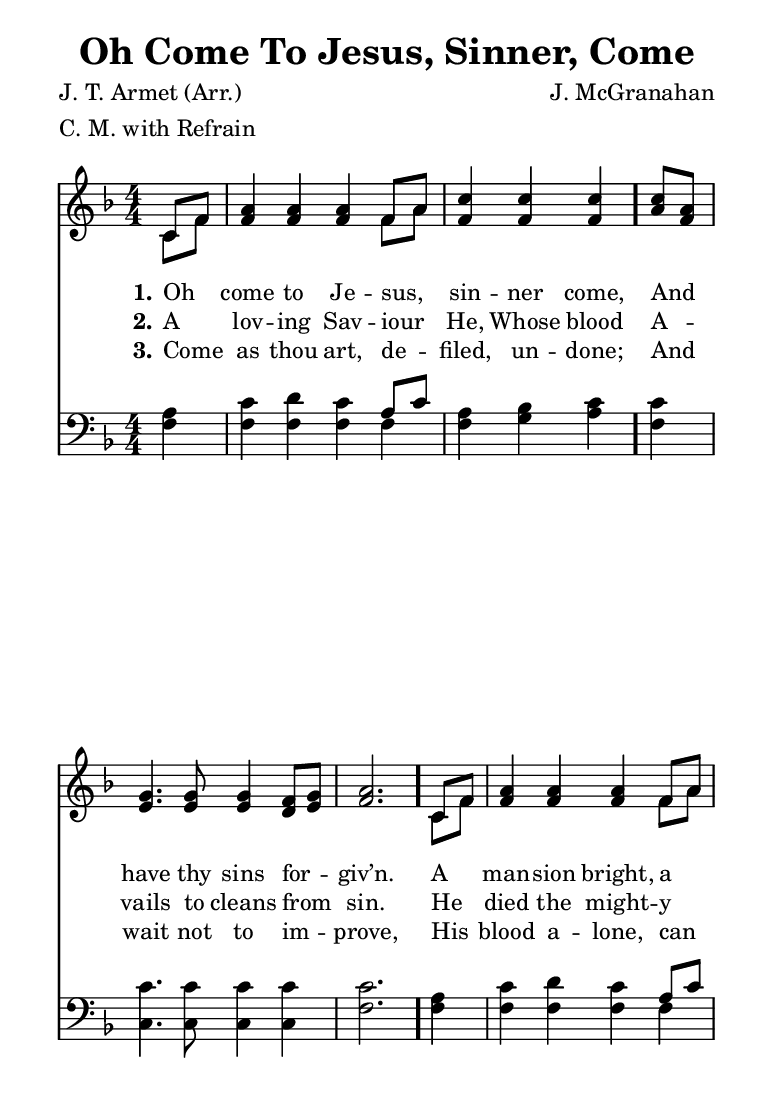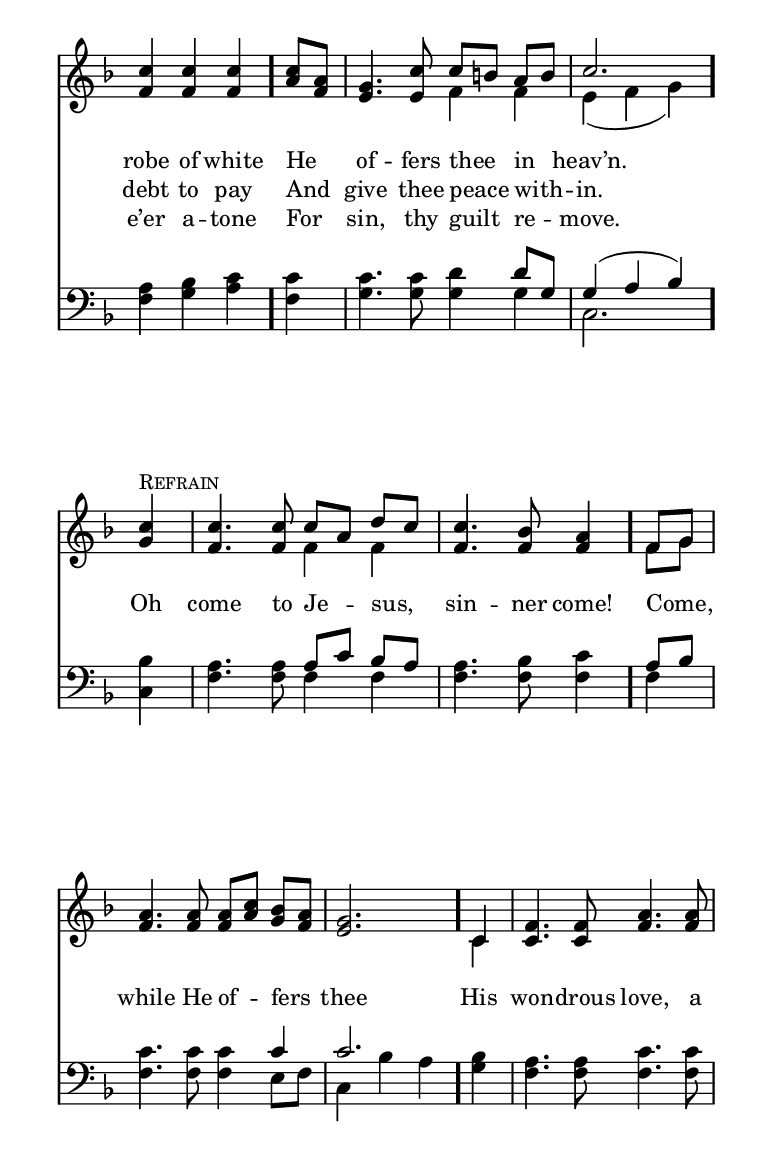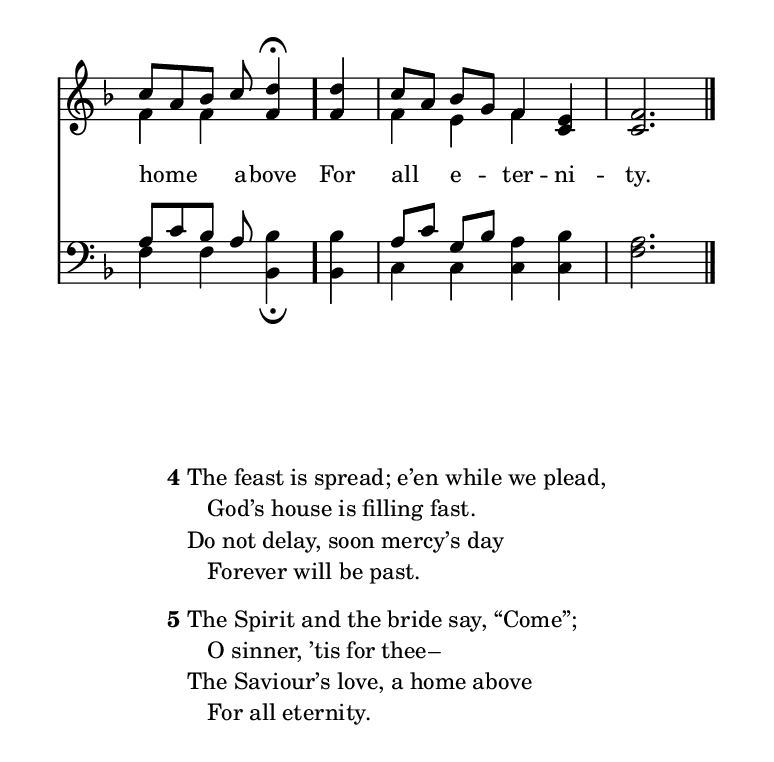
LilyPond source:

\include "common/global.ily"
\paper {
  \include "common/paper.ily"
  systems-per-page = ##f
}

\header{
  %gospel
  hymnnumber = "374"
  title = "Oh Come To Jesus, Sinner, Come"
  tunename = "None But Christ Can Satisfy"
  meter = "C. M. with Refrain"
  poet = "J. T. Armet (Arr.)"
  composer = "J. McGranahan"
  %copyright = ""
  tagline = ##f
}

% for fermata in MIDI
ta = { \tempo 4=80 }
tb = { \tempo 4=32 }

patternAA = { }

global = {
  \include "common/overrides.ily"
  \override Staff.TimeSignature.style = #'numbered
  \time 4/4
  \override Score.MetronomeMark.transparent = ##t % hide all fermata changes too
  \ta
  \key f \major
  \partial 4
  \autoBeamOff
}

notesSoprano = {
\global
\relative c' {

  c8[ f8] | a4 a4 a4 f8[ a8] | c4 c4 c4
  c8[ a8] | g4. g8 g4 f8[ g8] | a2.
  c,8[ f8] | a4 a4 a4 f8[ a8] | c4 c4 c4
  c8[ a8] | g4. c8 c8[ b!8] a8[ b8] | c2. \eogbreak

  << s^\markup { \small \caps "Refrain" }
  { c4 | c4. c8 c8[ a8] d8[ c8] | c4. bes8 a4 } >>
  f8[ g8] | a4. a8 a8[ c8] bes8[ a8] | g2.
  c,4 | f4. f8 a4. a8 | c8[ a8 bes8] c8 \tb d4 \fermata \ta
  d4 | c8[ a8] bes8[ g8] f4 e4 | f2.

  \bar "|."

}
}

notesAlto = {
\global
\relative e' {

  c8[ f8] | f4 f4 f4 f8[ a8] | f4 f4 f4
  a8[ f8] | e4. e8 e4 d8[ e8] | f2.
  c8[ f8] | f4 f4 f4 f8[ a8] | f4 f4 f4
  a8[ f8] | e4. e8 f4 f4 | e4( f4 g4)

  g4 | f4. f8 f4 f4 | f4. f8 f4
  f8[ g8] | f4. f8 f8[ a8] g8[ f8] | e2.
  c4 | c4. c8 f4. f8 | f4 f4 f4
  f4 | f4 e4 f4 c4 | c2.

}
}

notesTenor = {
\global
\relative a {

  a4 | c4 d4 c4 a8[ c8] | a4 bes4 c4
  c4 | c4. c8 c4 c4 | c2.
  a4 | c4 d4 c4 a8[ c8] | a4 bes4 c4
  c4 | c4. c8 d4 d8[ g,8] | g4( a4 bes4)

  bes4 | a4. a8 a8[ c8] bes8[ a8] | a4. bes8 c4
  a8[ bes8] | c4. c8 c4 c4 | c2.
  bes4 | a4. a8 c4. c8 | a8[ c8 bes8] a8 bes4
  bes4 | a8[ c8] g8[ bes8] a4 bes4 | a2.

}
}

notesBass = {
\global
\relative f {

  f4 | f4 f4 f4 f4 | f4 g4 a4
  f4 | c4. c8 c4 c4 | f2.
  f4 | f4 f4 f4 f4 | f4 g4 a4
  f4 | g4. g8 g4 g4 | c,2.

  c4 | f4. f8 f4 f4 | f4. f8 f4
  f4 | f4. f8 f4 e8[ f8] | c4 bes'4 a4
  g4 | f4. f8 f4. f8 | f4 f4 bes,4_\fermata
  bes4 | c4 c4 c4 c4 | f2.

}
}

Refrain = \lyricmode {

Oh come to Je -- sus, sin -- ner come! \bar "."
Come, while He of -- fers thee \bar "."
His won -- drous love, a home a -- bove \bar "."
For all e -- ter -- ni -- ty. \bar "."

}

wordsA = \lyricmode {
\set stanza = "1."

Oh come to Je -- sus, sin -- ner come, \bar "."
And have thy sins for -- giv’n. \bar "."
A man -- sion bright, a robe of white \bar "."
He of -- fers thee in heav’n. \bar "."

}

wordsB = \lyricmode {
\set stanza = "2."

A lov -- ing Sav -- iour He, Whose blood
A -- vails to cleans from sin.
He died the might -- y debt to pay
And give thee peace with -- in.

\Refrain

}

wordsC = \lyricmode {
\set stanza = "3."

Come as thou art, de -- filed, un -- done;
And wait not to im -- prove,
His blood a -- lone, can e’er a -- tone
For sin, thy guilt re -- move.

}

wordsD = \markuplist {

\line { The feast is spread; e’en while we plead, }
\line { { \hspace #2 } God’s house is filling fast. }
\line { Do not delay, soon mercy’s day }
\line { { \hspace #2 } Forever will be past. }

}

wordsE = \markuplist {

\line { The Spirit and the bride say, “Come”; }
\line { { \hspace #2 } O sinner, ’tis for thee– }
\line { The Saviour’s love, a home above }
\line { { \hspace #2 } For all eternity. }

}

\score {
  \context ChoirStaff <<
    \context Staff = upper <<
      \set Staff.autoBeaming = ##f
      \set ChoirStaff.systemStartDelimiter = #'SystemStartBar
      \set ChoirStaff.printPartCombineTexts = ##f
      \partcombine #'(2 . 9) \notesSoprano \notesAlto
      \context NullVoice = sopranos { \voiceOne << \notesSoprano >> }
      \context NullVoice = altos { \voiceTwo << \notesAlto >> }
      \context Lyrics = one   \lyricsto sopranos \wordsA
      \context Lyrics = two   \lyricsto sopranos \wordsB
      \context Lyrics = three \lyricsto sopranos \wordsC
    >>
    \context Staff = men <<
      \set Staff.autoBeaming = ##f
      \clef bass
      \set ChoirStaff.printPartCombineTexts = ##f
      \partcombine #'(2 . 9) \notesTenor \notesBass
      \context NullVoice = tenors { \voiceOne << \notesTenor >> }
      \context NullVoice = basses { \voiceTwo << \notesBass >> }
    >>
  >>
  \layout {
    \include "common/layout.ily"
  }
  \midi{
    \include "common/midi.ily"
  }
}

\markup { \fill-line { \column {
  \line{ \bold 4 \column { \wordsD } } \combine \null \vspace #0.4
  \line{ \bold 5 \column { \wordsE } }
} } }

\version "2.19.49"  % necessary for upgrading to future LilyPond versions.

% vi:set et ts=2 sw=2 ai nocindent syntax=lilypond:
